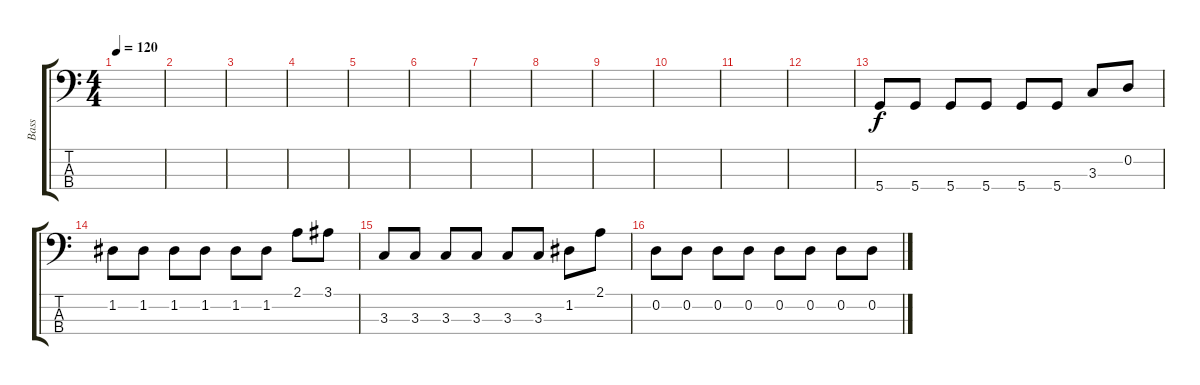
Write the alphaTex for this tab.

\track ("Bass" "Bass") {instrument electricbasspick}
\staff {score tabs}
\tuning (G2 D2 A1 D1) {hide}
\ts (4 4)
\tempo 120
\clef f4
\ks c
|
|
|
|
|
|
|
|
|
|
|
|
5.4.8 5.4.8 5.4.8 5.4.8 5.4.8 5.4.8 3.3.8 0.2.8 |
1.2.8 1.2.8 1.2.8 1.2.8 1.2.8 1.2.8 2.1.8 3.1.8 |
3.3.8 3.3.8 3.3.8 3.3.8 3.3.8 3.3.8 1.2.8 2.1.8 |
0.2.8 0.2.8 0.2.8 0.2.8 0.2.8 0.2.8 0.2.8 0.2.8
